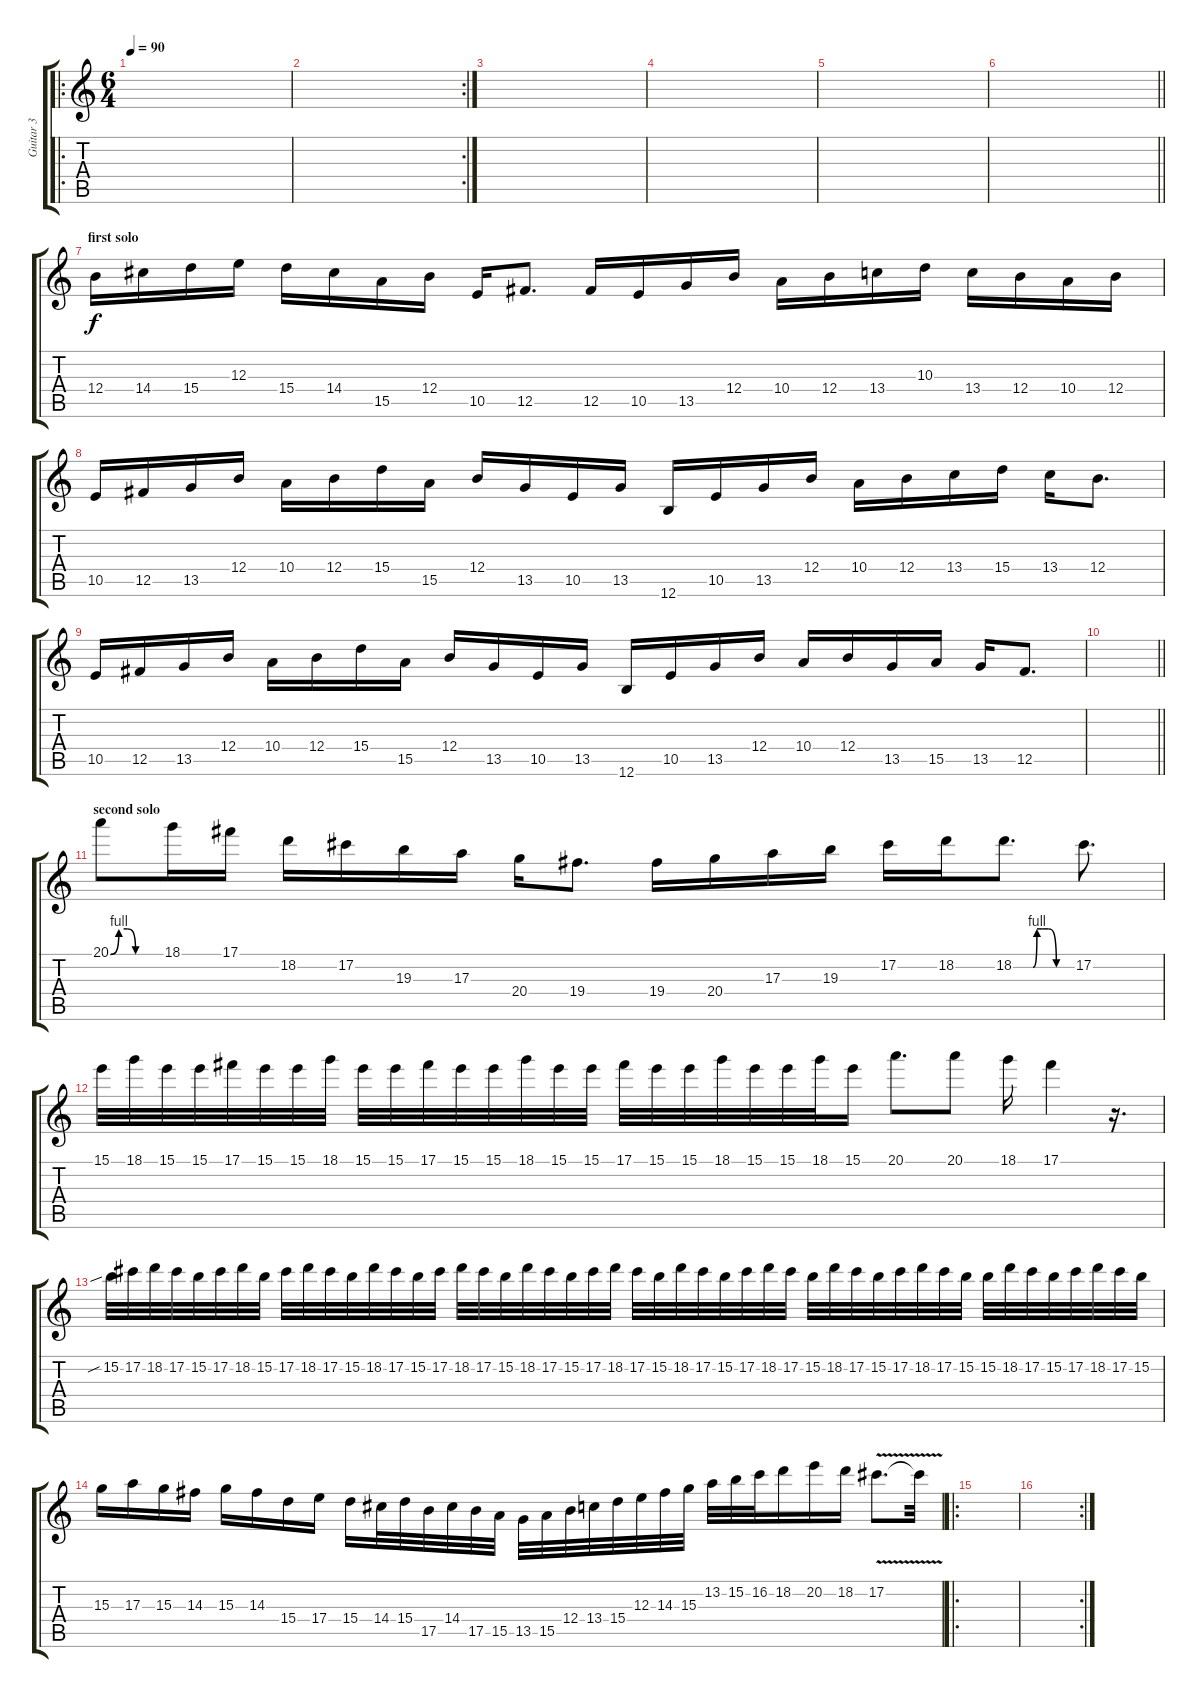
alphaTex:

\track ("Guitar 3" "Guitar 3") {instrument distortionguitar}
\staff {score tabs}
\tuning (Db4 Ab3 E3 B2 Gb2 B1) {hide}
\ro
\ts (6 4)
\tempo 90
\clef g2
\ks c
|
\rc 2
|
|
|
|
\barLineRight lightlight
|
\section ("" "first solo")
12.4.16 14.4.16 15.4.16 12.3.16 15.4.16 14.4.16 15.5.16 12.4.16 10.5.16 12.5.8{d} 12.5.16 10.5.16 13.5.16 12.4.16 10.4.16 12.4.16 13.4.16 10.3.16 13.4.16 12.4.16 10.4.16 12.4.16 |
10.5.16 12.5.16 13.5.16 12.4.16 10.4.16 12.4.16 15.4.16 15.5.16 12.4.16 13.5.16 10.5.16 13.5.16 12.6.16 10.5.16 13.5.16 12.4.16 10.4.16 12.4.16 13.4.16 15.4.16 13.4.16 12.4.8{d} |
10.5.16 12.5.16 13.5.16 12.4.16 10.4.16 12.4.16 15.4.16 15.5.16 12.4.16 13.5.16 10.5.16 13.5.16 12.6.16 10.5.16 13.5.16 12.4.16 10.4.16 12.4.16 13.5.16 15.5.16 13.5.16 12.5.8{d} |
\barLineRight lightlight
|
\section ("" "second solo")
20.1{be (custom 0 0 10 4 20 4 30 0 60 0)}.8 18.1.16 17.1.16 18.2.16 17.2.16 19.3.16 17.3.16 20.4.16 19.4.8{d} 19.4.16 20.4.16 17.3.16 19.3.16 17.2.16 18.2.16 18.2{be (custom 0 0 10 0 20 0 24 4 30 4 36 4 44 0 60 0)}.8{d} 17.2.8{d} |
15.1.32 18.1.32 15.1.32 15.1.32 17.1.32 15.1.32 15.1.32 18.1.32 15.1.32 15.1.32 17.1.32 15.1.32 15.1.32 18.1.32 15.1.32 15.1.32 17.1.32 15.1.32 15.1.32 18.1.32 15.1.32 15.1.32 18.1.32 15.1.16 20.1.8{d} 20.1.8 18.1.16 17.1.4 r.16{d} |
15.2{sib}.32 17.2.32 18.2.32 17.2.32 15.2.32 17.2.32 18.2.32 15.2.32 17.2.32 18.2.32 17.2.32 15.2.32 18.2.32 17.2.32 15.2.32 17.2.32 18.2.32 17.2.32 15.2.32 18.2.32 17.2.32 15.2.32 17.2.32 18.2.32 17.2.32 15.2.32 18.2.32 17.2.32 15.2.32 17.2.32 18.2.32 17.2.32 15.2.32 18.2.32 17.2.32 15.2.32 17.2.32 18.2.32 17.2.32 15.2.32 15.2.32 18.2.32 17.2.32 15.2.32 17.2.32 18.2.32 17.2.32 15.2.32 |
15.3.16 17.3.16 15.3.16 14.3.16 15.3.16 14.3.16 15.4.16 17.4.16 15.4.16 14.4.32 15.4.32 17.5.32 14.4.32 17.5.32 15.5.32 13.5.32 15.5.32 12.4.32 13.4.32 15.4.32 12.3.32 14.3.32 15.3.32 13.2.32 15.2.32 16.2.32 18.2.16 20.2.16 18.2.16 17.2{v}.8{d} 17.2{t}.32 |
\ro
|
\rc 2
